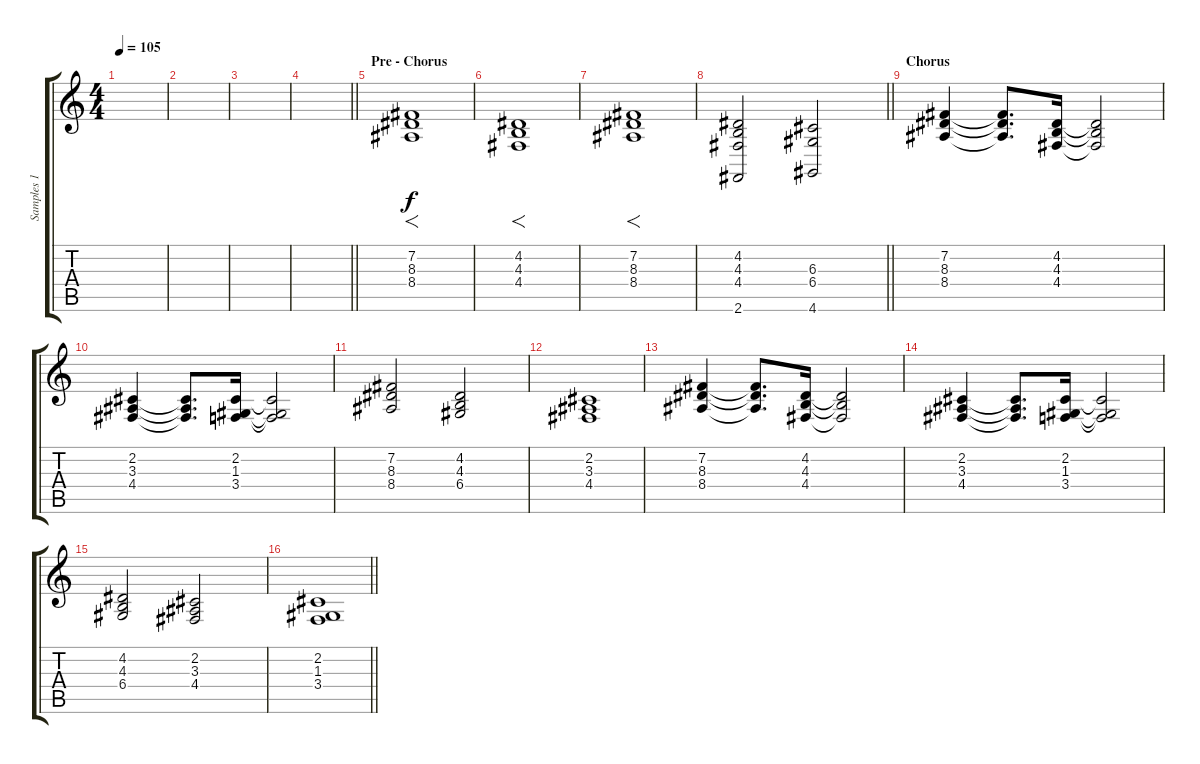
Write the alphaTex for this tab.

\track ("Samples 1" "Samples 1") {instrument lead8bassandlead}
\staff {score tabs}
\tuning (E4 B3 G3 D3 A2 E2) {hide}
\ts (4 4)
\tempo 105
\clef g2
\ks c
|
|
|
\barLineRight lightlight
|
\section ("" "Pre - Chorus")
(7.2 8.3 8.4).1{f instrument synthstrings1} |
(4.2 4.3 4.4).1{f} |
(7.2 8.3 8.4).1{f} |
\barLineRight lightlight
(4.2 4.3 4.4 2.6).2 (6.3 6.4 4.6).2 |
\section ("" "Chorus")
(7.2 8.3 8.4).4 (7.2{t} 8.3{t} 8.4{t}).8{d} (4.2 4.3 4.4).16 (4.2{t} 4.3{t} 4.4{t}).2 |
(2.2 3.3 4.4).4 (2.2{t} 3.3{t} 4.4{t}).8{d} (2.2 1.3 3.4).16 (2.2{t} 1.3{t} 3.4{t}).2 |
(7.2 8.3 8.4).2 (4.2 4.3 6.4).2 |
(2.2 3.3 4.4).1 |
(7.2 8.3 8.4).4 (7.2{t} 8.3{t} 8.4{t}).8{d} (4.2 4.3 4.4).16 (4.2{t} 4.3{t} 4.4{t}).2 |
(2.2 3.3 4.4).4 (2.2{t} 3.3{t} 4.4{t}).8{d} (2.2 1.3 3.4).16 (2.2{t} 1.3{t} 3.4{t}).2 |
(4.2 4.3 6.4).2 (2.2 3.3 4.4).2 |
\barLineRight lightlight
(2.2 1.3 3.4).1
